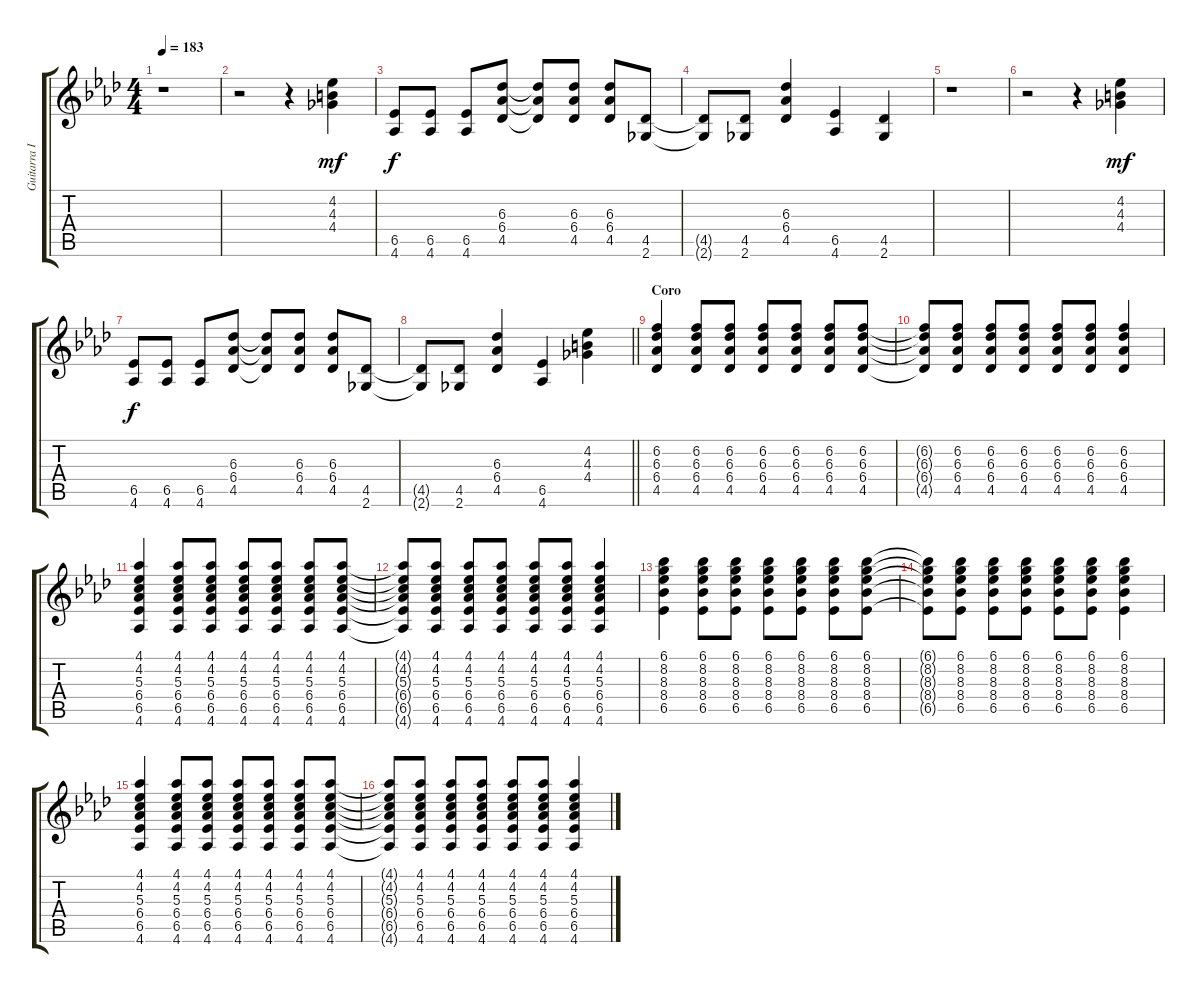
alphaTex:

\track ("Guitarra II" "Guitarra I") {instrument distortionguitar}
\staff {score tabs}
\tuning (E4 B3 G3 D3 A2 E2) {hide}
\ts (4 4)
\tempo 183
\clef g2
\ks ab
r.1{dy f} |
r.2 r.4 (4.2 4.3 4.4).4{dy mf} |
(6.5 4.6).8{dy f} (6.5 4.6).8 (6.5 4.6).8 (6.3 6.4 4.5).8 (6.3{t} 6.4{t} 4.5{t}).8 (6.3 6.4 4.5).8 (6.3 6.4 4.5).8 (4.5 2.6).8 |
(4.5{t} 2.6{t}).8 (4.5 2.6).8 (6.3 6.4 4.5).4 (6.5 4.6).4 (4.5 2.6).4 |
r.1 |
r.2 r.4 (4.2 4.3 4.4).4{dy mf} |
(6.5 4.6).8{dy f} (6.5 4.6).8 (6.5 4.6).8 (6.3 6.4 4.5).8 (6.3{t} 6.4{t} 4.5{t}).8 (6.3 6.4 4.5).8 (6.3 6.4 4.5).8 (4.5 2.6).8 |
\barLineRight lightlight
(4.5{t} 2.6{t}).8 (4.5 2.6).8 (6.3 6.4 4.5).4 (6.5 4.6).4 (4.2 4.3 4.4).4 |
\section ("" "Coro")
(6.2 6.3 6.4 4.5).4{volume 10} (6.2 6.3 6.4 4.5).8 (6.2 6.3 6.4 4.5).8 (6.2 6.3 6.4 4.5).8 (6.2 6.3 6.4 4.5).8 (6.2 6.3 6.4 4.5).8 (6.2 6.3 6.4 4.5).8 |
(6.2{t} 6.3{t} 6.4{t} 4.5{t}).8 (6.2 6.3 6.4 4.5).8 (6.2 6.3 6.4 4.5).8 (6.2 6.3 6.4 4.5).8 (6.2 6.3 6.4 4.5).8 (6.2 6.3 6.4 4.5).8 (6.2 6.3 6.4 4.5).4 |
(4.1 4.2 5.3 6.4 6.5 4.6).4 (4.1 4.2 5.3 6.4 6.5 4.6).8 (4.1 4.2 5.3 6.4 6.5 4.6).8 (4.1 4.2 5.3 6.4 6.5 4.6).8 (4.1 4.2 5.3 6.4 6.5 4.6).8 (4.1 4.2 5.3 6.4 6.5 4.6).8 (4.1 4.2 5.3 6.4 6.5 4.6).8 |
(4.1{t} 4.2{t} 5.3{t} 6.4{t} 6.5{t} 4.6{t}).8 (4.1 4.2 5.3 6.4 6.5 4.6).8 (4.1 4.2 5.3 6.4 6.5 4.6).8 (4.1 4.2 5.3 6.4 6.5 4.6).8 (4.1 4.2 5.3 6.4 6.5 4.6).8 (4.1 4.2 5.3 6.4 6.5 4.6).8 (4.1 4.2 5.3 6.4 6.5 4.6).4 |
(6.1 8.2 8.3 8.4 6.5).4 (6.1 8.2 8.3 8.4 6.5).8 (6.1 8.2 8.3 8.4 6.5).8 (6.1 8.2 8.3 8.4 6.5).8 (6.1 8.2 8.3 8.4 6.5).8 (6.1 8.2 8.3 8.4 6.5).8 (6.1 8.2 8.3 8.4 6.5).8 |
(6.1{t} 8.2{t} 8.3{t} 8.4{t} 6.5{t}).8 (6.1 8.2 8.3 8.4 6.5).8 (6.1 8.2 8.3 8.4 6.5).8 (6.1 8.2 8.3 8.4 6.5).8 (6.1 8.2 8.3 8.4 6.5).8 (6.1 8.2 8.3 8.4 6.5).8 (6.1 8.2 8.3 8.4 6.5).4 |
(4.1 4.2 5.3 6.4 6.5 4.6).4 (4.1 4.2 5.3 6.4 6.5 4.6).8 (4.1 4.2 5.3 6.4 6.5 4.6).8 (4.1 4.2 5.3 6.4 6.5 4.6).8 (4.1 4.2 5.3 6.4 6.5 4.6).8 (4.1 4.2 5.3 6.4 6.5 4.6).8 (4.1 4.2 5.3 6.4 6.5 4.6).8 |
(4.1{t} 4.2{t} 5.3{t} 6.4{t} 6.5{t} 4.6{t}).8 (4.1 4.2 5.3 6.4 6.5 4.6).8 (4.1 4.2 5.3 6.4 6.5 4.6).8 (4.1 4.2 5.3 6.4 6.5 4.6).8 (4.1 4.2 5.3 6.4 6.5 4.6).8 (4.1 4.2 5.3 6.4 6.5 4.6).8 (4.1 4.2 5.3 6.4 6.5 4.6).4
